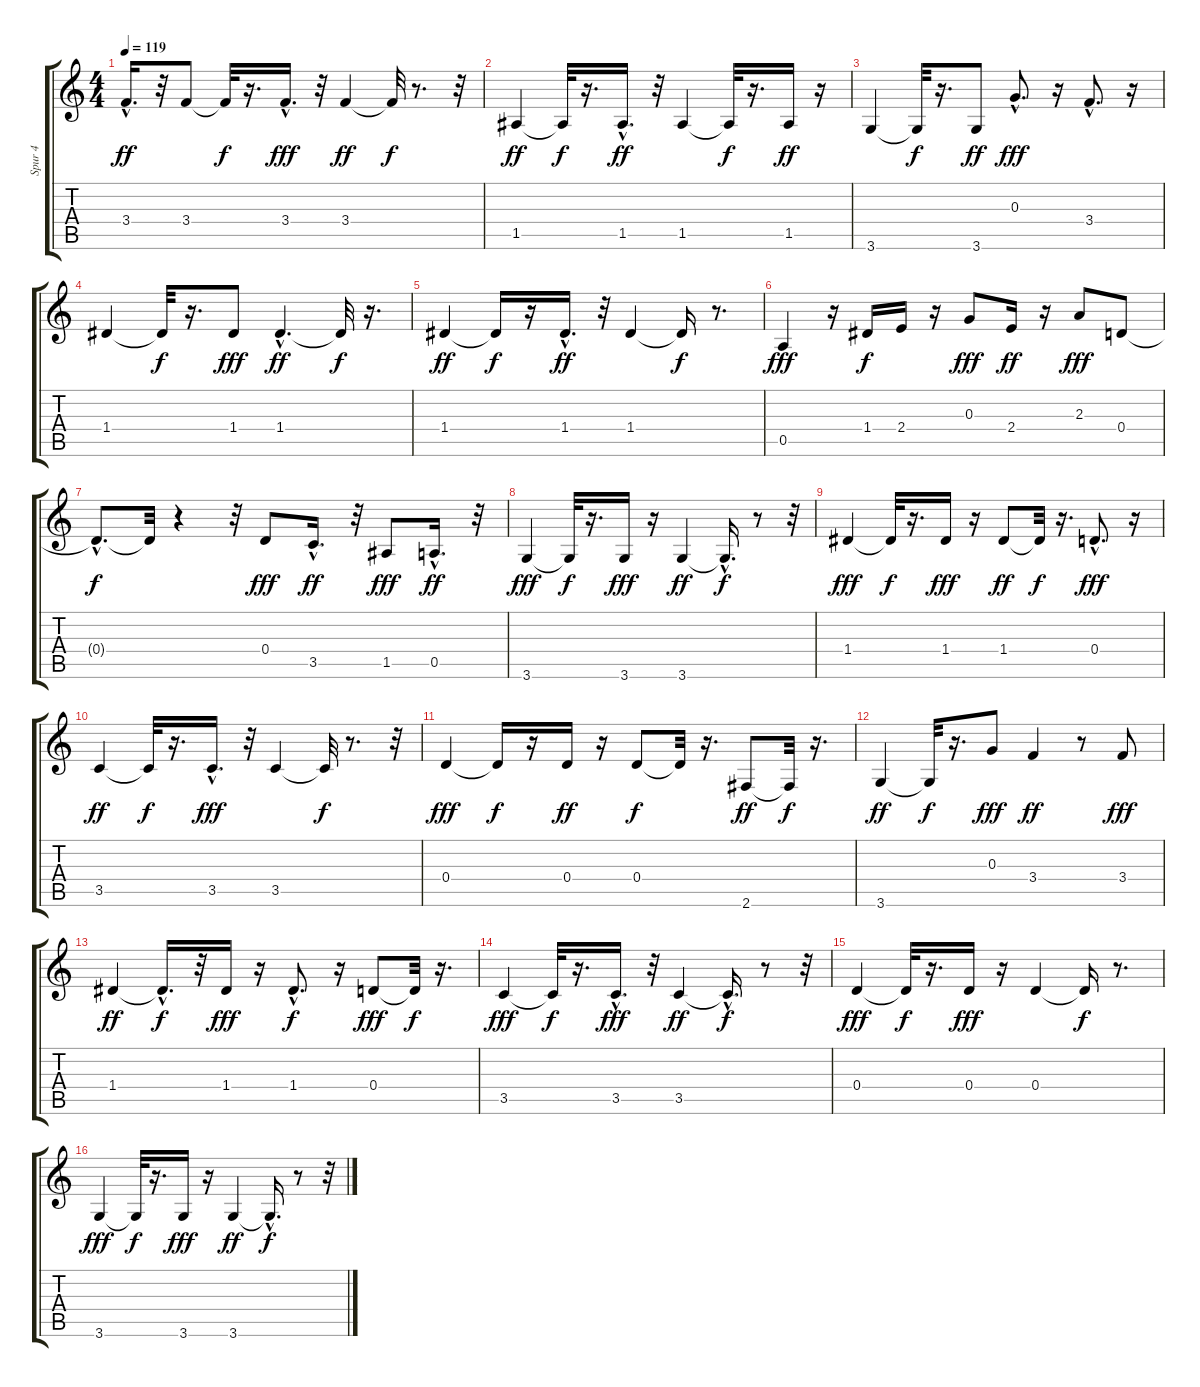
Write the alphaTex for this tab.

\track ("Spur 4" "Spur 4") {instrument electricbassfinger}
\staff {score tabs}
\tuning (E4 B3 G3 D3 A2 E2) {hide}
\ts (4 4)
\tempo 119
\clef g2
\ks c
3.4{hac}.16{d dy ff} r.32 3.4.8 3.4{t}.32{dy f} r.16{d} 3.4{hac}.16{d dy fff} r.32 3.4.4{dy ff} 3.4{t}.32{dy f} r.8{d} r.32 |
1.5.4{dy ff} 1.5{t}.32{dy f} r.16{d} 1.5{hac}.16{d dy ff} r.32 1.5.4 1.5{t}.32{dy f} r.16{d} 1.5.16{dy ff} r.16 |
3.6.4 3.6{t}.32{dy f} r.16{d} 3.6.8{dy ff} 0.3{hac}.8{d dy fff} r.16 3.4{hac}.8{d} r.16 |
1.4.4 1.4{t}.32{dy f} r.16{d} 1.4.8{dy fff} 1.4{hac}.4{d dy ff} 1.4{t}.32{dy f} r.16{d} |
1.4.4{dy ff} 1.4{t}.16{dy f} r.16 1.4{hac}.16{d dy ff} r.32 1.4.4 1.4{t}.16{dy f} r.8{d} |
0.5.4{dy fff} r.16 1.4.16{dy f} 2.4.16 r.16 0.3.8{dy fff} 2.4.16{dy ff} r.16 2.3.8{dy fff} 0.4.8 |
0.4{hac t}.8{d dy f} 0.4{t}.32 r.4 r.32 0.4.8{dy fff} 3.5{hac}.16{d dy ff} r.32 1.5.8{dy fff} 0.5{hac}.16{d dy ff} r.32 |
3.6.4{dy fff} 3.6{t}.32{dy f} r.16{d} 3.6.16{dy fff} r.16 3.6.4{dy ff} 3.6{hac t}.16{d dy f} r.8 r.32 |
1.4.4{dy fff} 1.4{t}.32{dy f} r.16{d} 1.4.16{dy fff} r.16 1.4.8{dy ff} 1.4{t}.32{dy f} r.16{d} 0.4{hac}.8{d dy fff} r.16 |
3.5.4{dy ff} 3.5{t}.32{dy f} r.16{d} 3.5{hac}.16{d dy fff} r.32 3.5.4 3.5{t}.32{dy f} r.8{d} r.32 |
0.4.4{dy fff} 0.4{t}.16{dy f} r.16 0.4.16{dy ff} r.16 0.4.8{dy f} 0.4{t}.32 r.16{d} 2.6.8{dy ff} 2.6{t}.32{dy f} r.16{d} |
3.6.4{dy ff} 3.6{t}.32{dy f} r.16{d} 0.3.8{dy fff} 3.4.4{dy ff} r.8 3.4.8{dy fff} |
1.4.4{dy ff} 1.4{hac t}.16{d dy f} r.32 1.4.16{dy fff} r.16 1.4{hac}.8{d dy f} r.16 0.4.8{dy fff} 0.4{t}.32{dy f} r.16{d} |
3.5.4{dy fff} 3.5{t}.32{dy f} r.16{d} 3.5{hac}.16{d dy fff} r.32 3.5.4{dy ff} 3.5{hac t}.16{d dy f} r.8 r.32 |
0.4.4{dy fff} 0.4{t}.32{dy f} r.16{d} 0.4.16{dy fff} r.16 0.4.4 0.4{t}.16{dy f} r.8{d} |
3.6.4{dy fff} 3.6{t}.32{dy f} r.16{d} 3.6.16{dy fff} r.16 3.6.4{dy ff} 3.6{hac t}.16{d dy f} r.8 r.32
